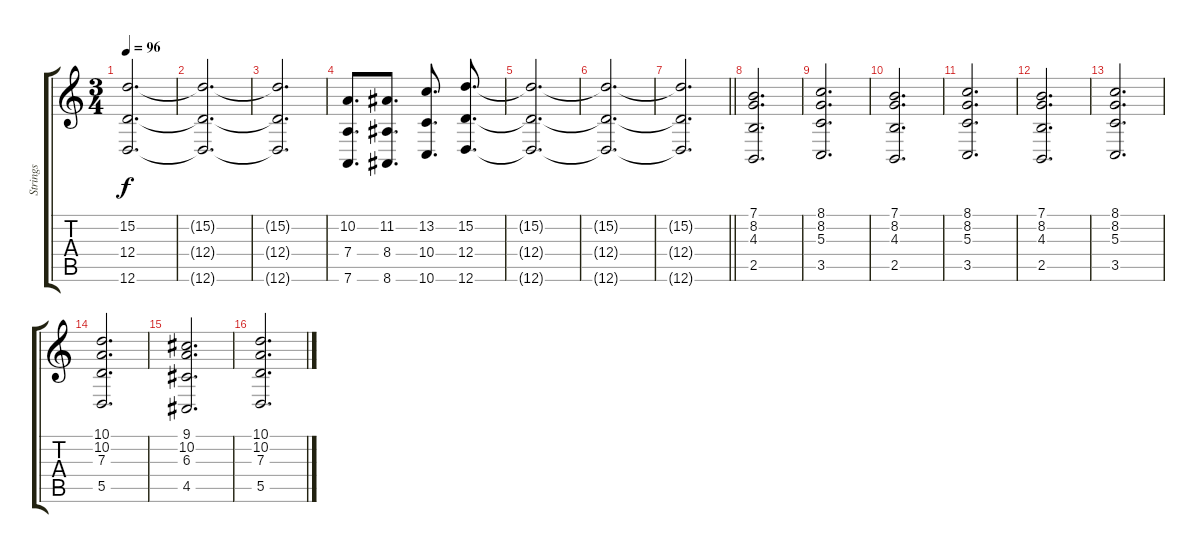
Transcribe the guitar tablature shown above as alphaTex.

\track ("Strings" "Strings") {instrument stringensemble1}
\staff {score tabs}
\tuning (E4 B3 G3 D3 A2 D2) {hide}
\ts (3 4)
\tempo 96
\clef g2
\ks c
(15.2{t} 12.4{t} 12.6{t}).2{d dy f} |
(15.2{t} 12.4{t} 12.6{t}).2{d} |
(15.2{t} 12.4{t} 12.6{t}).2{d} |
(10.2 7.4 7.6).8{d} (11.2 8.4 8.6).8{d} (13.2 10.4 10.6).8{d} (15.2 12.4 12.6).8{d} |
(15.2{t} 12.4{t} 12.6{t}).2{d} |
(15.2{t} 12.4{t} 12.6{t}).2{d} |
\barLineRight lightlight
(15.2{t} 12.4{t} 12.6{t}).2{d} |
(7.1 8.2 4.3 2.5).2{d} |
(8.1 8.2 5.3 3.5).2{d} |
(7.1 8.2 4.3 2.5).2{d} |
(8.1 8.2 5.3 3.5).2{d} |
(7.1 8.2 4.3 2.5).2{d} |
(8.1 8.2 5.3 3.5).2{d} |
(10.1 10.2 7.3 5.5).2{d} |
(9.1 10.2 6.3 4.5).2{d} |
(10.1 10.2 7.3 5.5).2{d}
